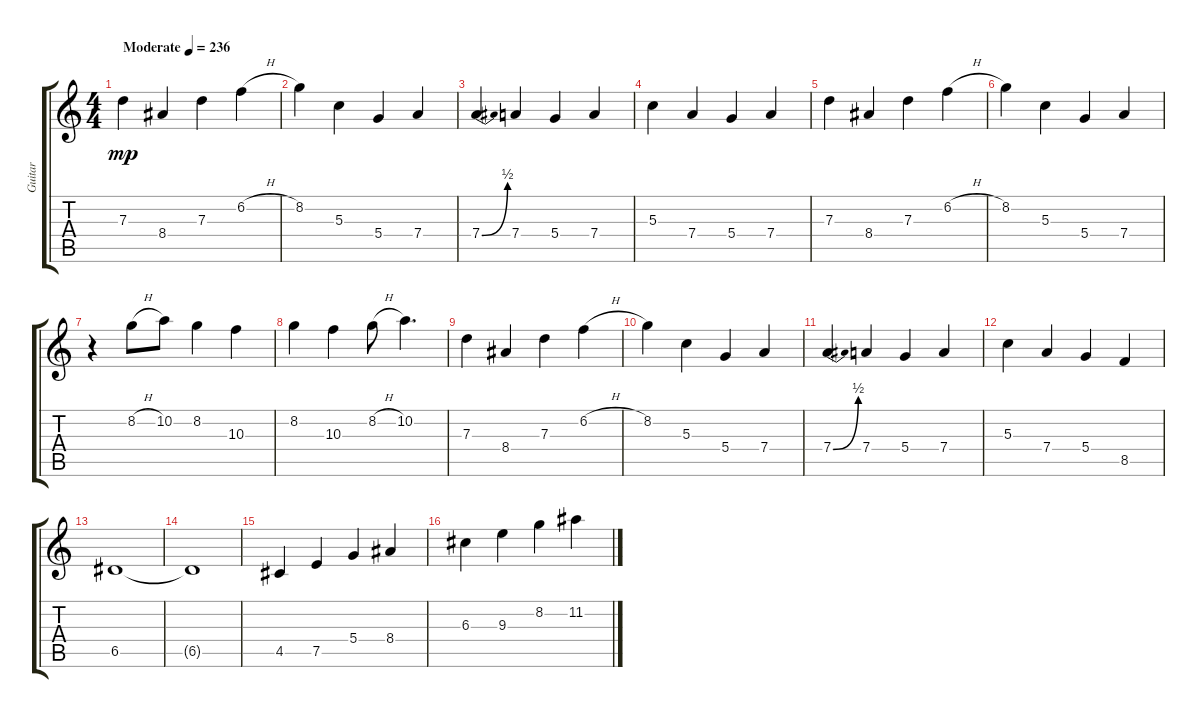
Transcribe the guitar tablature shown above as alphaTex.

\track ("Guitar" "Guitar") {instrument overdrivenguitar}
\staff {score tabs}
\tuning (E4 B3 G3 D3 A2 D2) {hide}
\ts (4 4)
\tempo (236 "Moderate")
\clef g2
\ks c
7.3.4{dy mp instrument overdrivenguitar} 8.4.4 7.3.4 6.2{h}.4 |
8.2.4 5.3.4 5.4.4 7.4.4 |
7.4{be (bend 0 0 60 2)}.4 7.4.4 5.4.4 7.4.4 |
5.3.4 7.4.4 5.4.4 7.4.4 |
7.3.4 8.4.4 7.3.4 6.2{h}.4 |
8.2.4 5.3.4 5.4.4 7.4.4 |
r.4 8.2{h}.8 10.2.8 8.2.4 10.3.4 |
8.2.4 10.3.4 8.2{h}.8 10.2.4{d} |
7.3.4 8.4.4 7.3.4 6.2{h}.4 |
8.2.4 5.3.4 5.4.4 7.4.4 |
7.4{be (bend 0 0 60 2)}.4 7.4.4 5.4.4 7.4.4 |
5.3.4 7.4.4 5.4.4 8.5.4 |
6.5.1 |
6.5{t}.1 |
4.5.4 7.5.4 5.4.4 8.4.4 |
6.3.4 9.3.4 8.2.4 11.2.4
